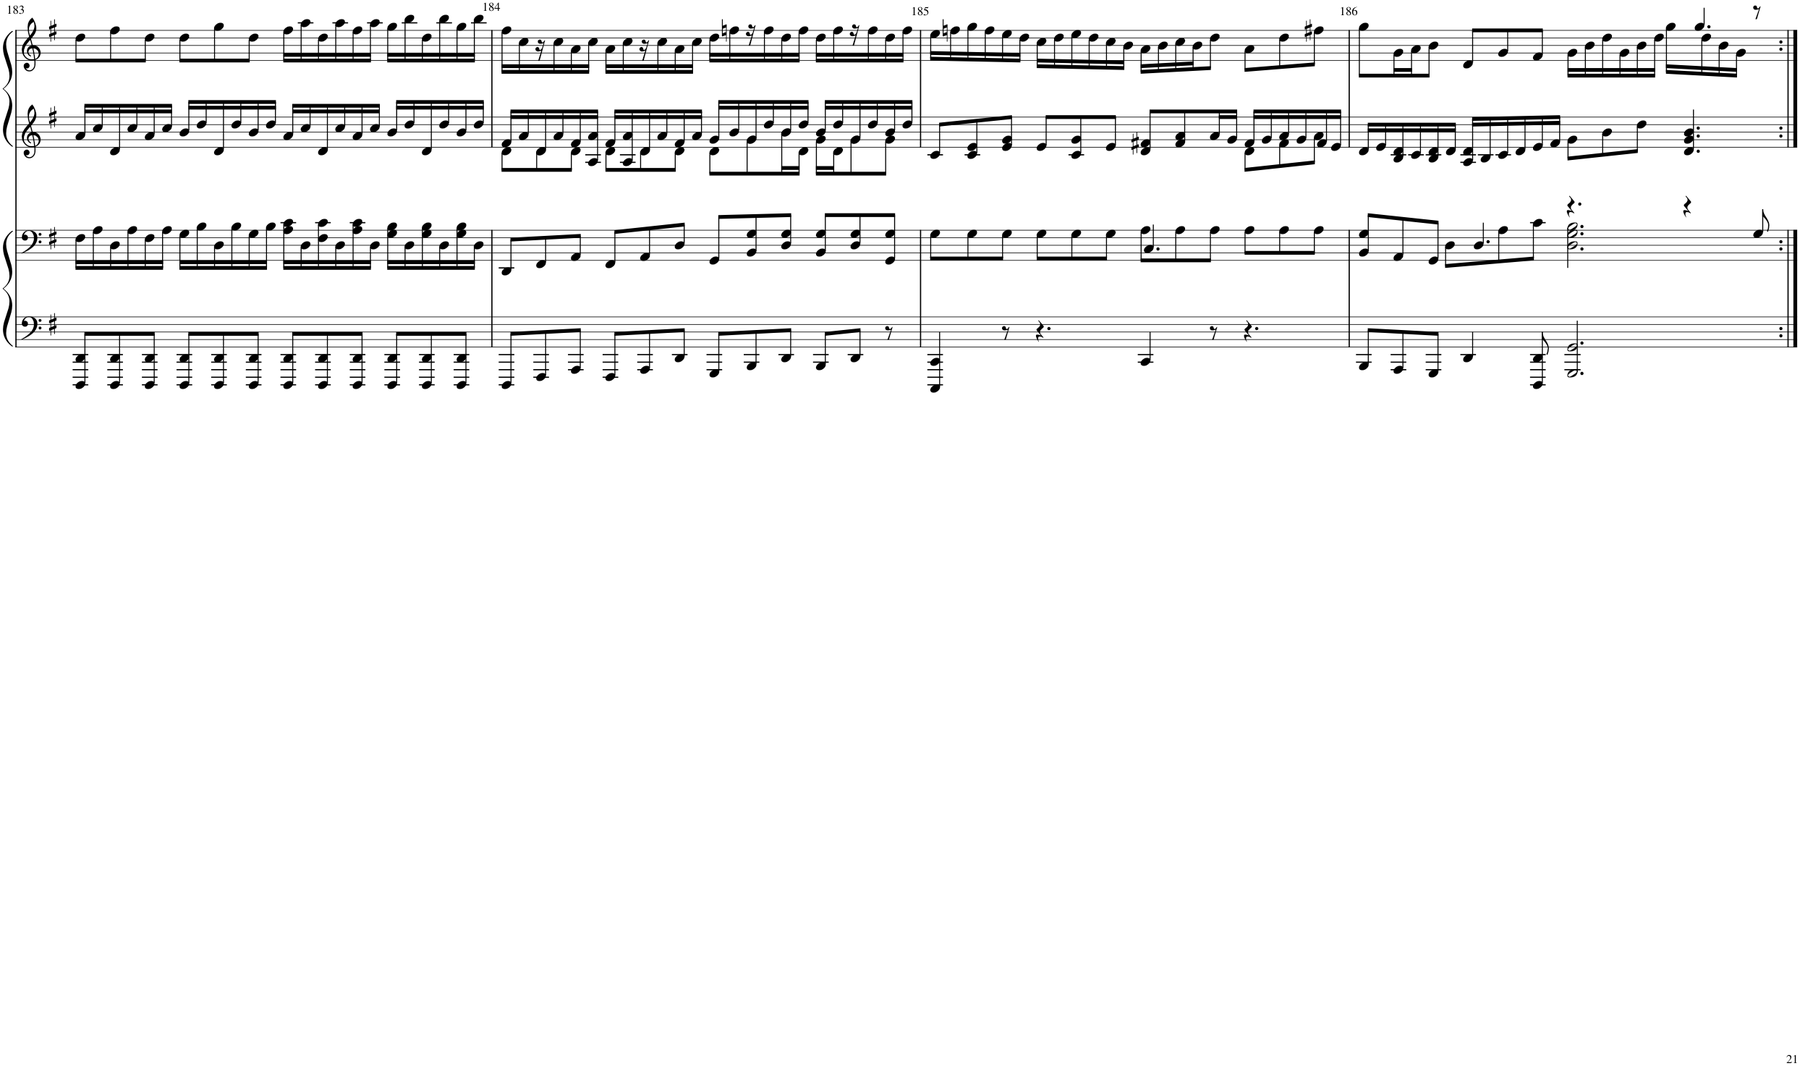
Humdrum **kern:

**kern	**kern	**kern	**kern
*part2	*part2	*part1	*part1
*staff4	*staff3	*staff2	*staff1
*I"Secondo	*	*I"Primo	*
!!LO:PB:g=z
*clefF4	*clefF4	*clefG2	*clefG2
*k[f#]	*k[f#]	*k[f#]	*k[f#]
*M12/8	*M12/8	*M12/8	*M12/8
=183	=183	=183	=183
8DDD/ 8DD/L	16F#\LL	16a/LL	8dd\L
.	16A\	16cc/	.
8DDD/ 8DD/	16D\	16d/	8ff#\
.	16A\	16cc/	.
8DDD/ 8DD/J	16F#\	16a/	8dd\J
.	16A\JJ	16cc/JJ	.
8DDD/ 8DD/L	16G\LL	16b/LL	8dd\L
.	16B\	16dd/	.
8DDD/ 8DD/	16D\	16d/	8gg\
.	16B\	16dd/	.
8DDD/ 8DD/J	16G\	16b/	8dd\J
.	16B\JJ	16dd/JJ	.
8DDD/ 8DD/L	16A\ 16c\LL	16a/LL	16ff#\LL
.	16D\	16cc/	16aa\
8DDD/ 8DD/	16F#\ 16c\	16d/	16dd\
.	16D\	16cc/	16aa\
8DDD/ 8DD/J	16A\ 16c\	16a/	16ff#\
.	16D\JJ	16cc/JJ	16aa\JJ
8DDD/ 8DD/L	16G\ 16B\LL	16b/LL	16gg\LL
.	16D\	16dd/	16bb\
8DDD/ 8DD/	16G\ 16B\	16d/	16dd\
.	16D\	16dd/	16bb\
8DDD/ 8DD/J	16G\ 16B\	16b/	16gg\
.	16D\JJ	16dd/JJ	16bb\JJ
=184	=184	=184	=184
*	*	*^	*
8DDD/L	8DD/L	16f#/LL	8d\L	16ff#\LL
.	.	16a/	.	16cc\
8FFF#/	8FF#/	16d/	8d\	16r
.	.	16a/	.	16cc\
8AAA/J	8AA/J	16f#/	8d\J	16a\
.	.	16A/ 16a/JJ	.	16cc\JJ
8FFF#/L	8FF#/L	16f#/LL	8d\L	16a\LL
.	.	16A/ 16a/	.	16cc\
8AAA/	8AA/	16d/	8d\	16r
.	.	16a/	.	16cc\
8DD/J	8D/J	16f#/	8d\J	16a\
.	.	16a/JJ	.	16cc\JJ
8GGG/L	8GG/L	16g/LL	8d\L	16dd\LL
.	.	16b/	.	16ffn\
8BBB/	8BB/ 8G/	16g/	8g\	16r
.	.	16dd/	.	16ff\
8DD/J	8D/ 8G/J	16b/	16b\L	16dd\
.	.	16dd/JJ	16d\JJ	16ff\JJ
8BBB/L	8BB/ 8G/L	16b/LL	16g\LL	16dd\LL
.	.	16dd/	16d\J	16ff\
8DD/J	8D/ 8G/	16g/	8g\	16r
.	.	16dd/	.	16ff\
8r	8GG/ 8G/J	16b/	8g\J	16dd\
.	.	16dd/JJ	.	16ff\JJ
=185	=185	=185	=185	=185
*	*^	*	*	*
4CCC/ 4CC/	8G\L	2.ryy	8c/L	8ryy	16ee\LL
.	.	.	.	.	16ffn\
*	*	*	*v	*v	*
.	8G\	.	8c/ 8e/	16gg\
.	.	.	.	16ff\
8r	8G\J	.	8e/ 8g/J	16ee\
.	.	.	.	16dd\JJ
4.r	8G\L	.	8e/L	16cc\LL
.	.	.	.	16dd\
.	8G\	.	8c/ 8g/	16ee\
.	.	.	.	16dd\
.	8G\J	.	8e/J	16cc\
.	.	.	.	16b\JJ
4CC/	8A\L	4.C/	8d/ 8f#X/L	16a\LL
.	.	.	.	16b\
.	8A\	.	8f#/ 8a/	16cc\
.	.	.	.	16b\J
8r	8A\J	.	16a/L	8dd\J
.	.	.	16g/JJ	.
*	*	*	*^	*
4.r	8A\L	4.ryy	16f#/LL	8d\L	8a\L
.	.	.	16g/	.	.
.	8A\	.	16a/	8f#\	8dd\
.	.	.	16g/	.	.
.	8A\J	.	16f#/	8a\J	8ff#X\J
.	.	.	16e/JJ	.	.
*	*	*	*v	*v	*
=186	=186	=186	=186	=186
*	*	*	*	*^
8BBB/L	8BB/ 8G/L	4.ryy	16d/LL	8gg\L	8ryy
.	.	.	16e/	.	.
*	*	*	*	*v	*v
8AAA/	8AA/	.	16B/ 16d/	16g\L
.	.	.	16c/	16a\J
8GGG/J	8GG/J	.	16B/ 16d/	8b\J
.	.	.	16d/JJ	.
4DD/	4.D/	8D\L	16A/ 16d/LL	8d/L
.	.	.	16B/	.
.	.	8A\	16c/	8g/
.	.	.	16d/	.
8DDD/ 8DD/	.	8c\J	16e/	8f#/J
.	.	.	16f#/JJ	.
2.GGG/ 2.GG/	4.r	2.D\ 2.G\ 2.B\	8g\L	16g\LL
.	.	.	.	16b\
.	.	.	8b\	16dd\
.	.	.	.	16g\
.	.	.	8dd\J	16b\
.	.	.	.	16dd\JJ
*	*	*	*	*^
.	4r	.	4.d/ 4.g/ 4.b/	16gg\LL	4.gg/
.	.	.	.	16dd\	.
.	.	.	.	16b\	.
.	.	.	.	16g\JJ	.
.	8G/	.	.	8r	.
*	*v	*v	*	*v	*v
=:|!	=:|!	=:|!	=:|!
*-	*-	*-	*-
